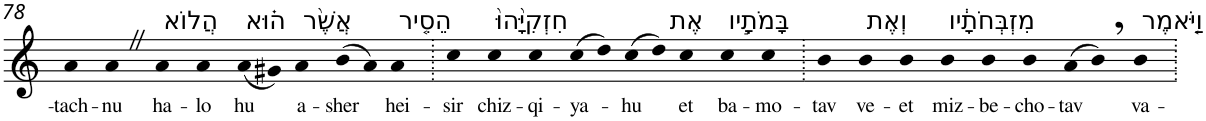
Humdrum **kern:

**kern	**text
*part1	*part1
*staff1	*staff1
*I"Piano	*
*I'Pno	*
!!LO:PB:g=z
*clefG2	*
*k[]	*
=78	=78
!	!LO:LY:b
4a	-tach-
!	!LO:LY:b
4aZ	-nu
!LO:TX:a:t=הֲלוֹא	!
!	!LO:LY:b
4a	ha-
!	!LO:LY:b
4a	-lo
!LO:TX:a:t=ה֗וּא	!
!	!LO:LY:b
(8a	hu
8g#X)	.
!LO:TX:a:t=אֲשֶׁ֨ר	!
!	!LO:LY:b
4a	a-
!	!LO:LY:b
(8b	-sher
8a)	.
!LO:TX:a:t=הֵסִ֤יר	!
!	!LO:LY:b
4a	hei-
=79.	=79.
!	!LO:LY:b
4cc	-sir
!LO:TX:a:t=חִזְקִיָּ֙הוּ֙	!
!	!LO:LY:b
4cc	chiz-
!	!LO:LY:b
4cc	-qi-
!	!LO:LY:b
(8cc	-ya-
8dd)	.
!	!LO:LY:b
(8cc	-hu
8dd)	.
!LO:TX:a:t=אֶת	!
!	!LO:LY:b
4cc	et
!LO:TX:a:t=בָּמֹתָ֣יו	!
!	!LO:LY:b
4cc	ba-
!	!LO:LY:b
4cc	-mo-
=80.	=80.
!	!LO:LY:b
4b	-tav
!LO:TX:a:t=וְאֶת	!
!	!LO:LY:b
4b	ve-
!	!LO:LY:b
4b	-et
!LO:TX:a:t=מִזְבְּחֹתָ֔יו	!
!	!LO:LY:b
4b	miz-
!	!LO:LY:b
4b	-be-
!	!LO:LY:b
4b	-cho-
!	!LO:LY:b
(8a	-tav
8b,)	.
!LO:TX:a:t=וַיֹּ֤אמֶר	!
!	!LO:LY:b
4b	va-
=.	=.
*-	*-
